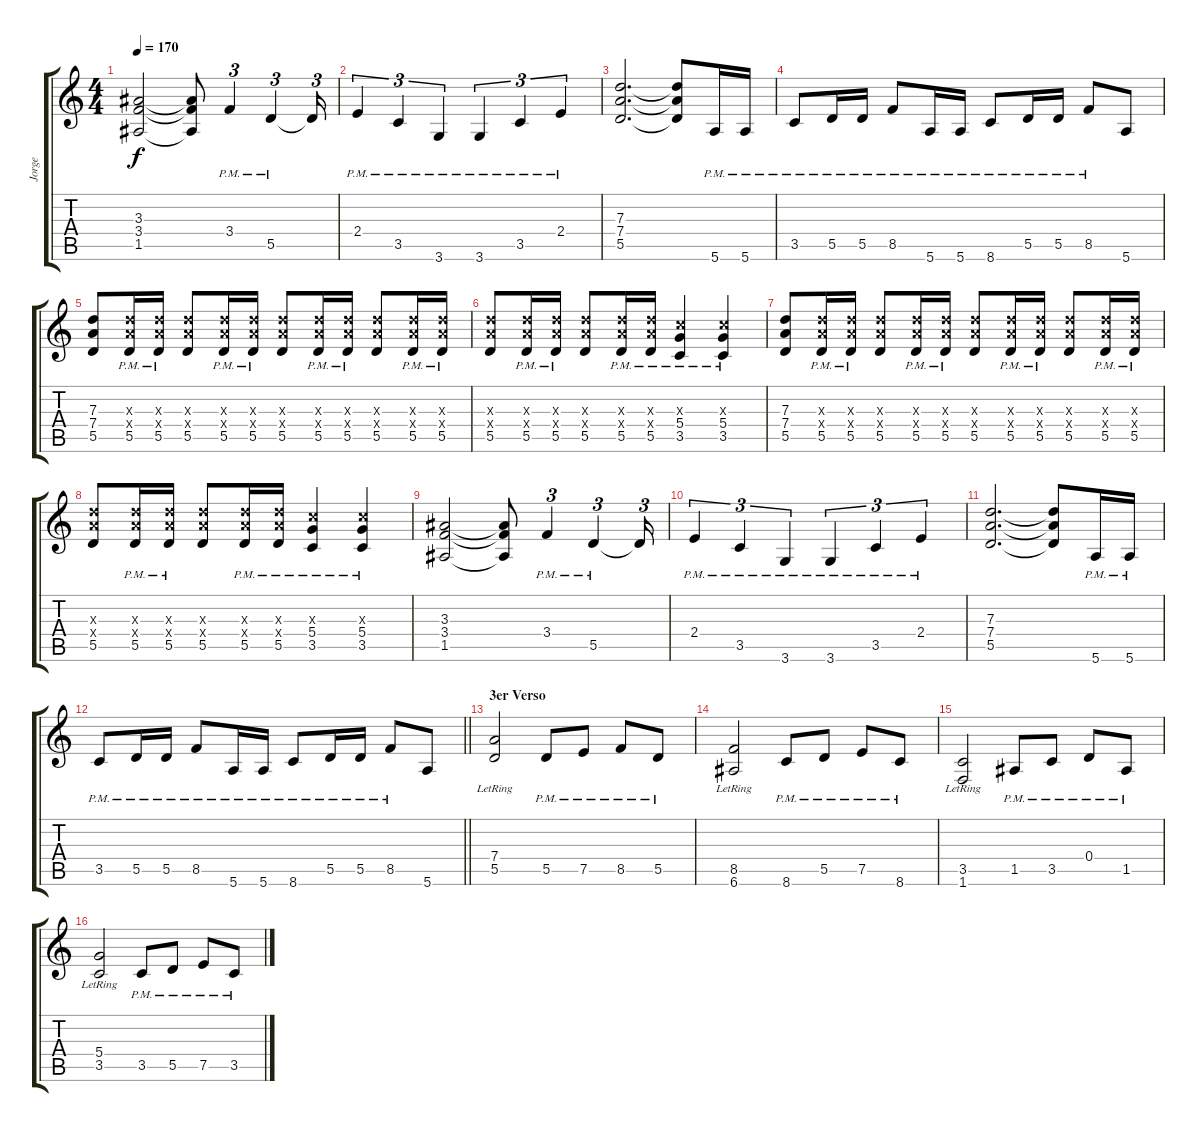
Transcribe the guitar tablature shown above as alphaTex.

\track ("Jorge" "Jorge") {instrument distortionguitar}
\staff {score tabs}
\tuning (E4 B3 G3 D3 A2 E2) {hide}
\ts (4 4)
\tempo 170
\clef g2
\ks c
(3.3 3.4 1.5).2{dy f} (3.3{t} 3.4{t} 1.5{t}).8 3.4{pm}.4{tu (3 2)} 5.5{pm}.4{tu (3 2)} 5.5{t}.16{tu (3 2)} |
2.4{pm}.4{tu (3 2)} 3.5{pm}.4{tu (3 2)} 3.6{pm}.4{tu (3 2)} 3.6{pm}.4{tu (3 2)} 3.5{pm}.4{tu (3 2)} 2.4{pm}.4{tu (3 2)} |
(7.3 7.4 5.5).2{d} (7.3{t} 7.4{t} 5.5{t}).8 5.6{pm}.16 5.6{pm}.16 |
3.5{pm}.8 5.5{pm}.16 5.5{pm}.16 8.5{pm}.8 5.6{pm}.16 5.6{pm}.16 8.6{pm}.8 5.5{pm}.16 5.5{pm}.16 8.5{pm}.8 5.6.8 |
(7.3 7.4 5.5).8 (7.3{x} 7.4{x} 5.5{pm}).16 (7.3{x} 7.4{x} 5.5{pm}).16 (7.3{x} 7.4{x} 5.5).8 (7.3{x} 7.4{x} 5.5{pm}).16 (7.3{x} 7.4{x} 5.5{pm}).16 (7.3{x} 7.4{x} 5.5).8 (7.3{x} 7.4{x} 5.5{pm}).16 (7.3{x} 7.4{x} 5.5{pm}).16 (7.3{x} 7.4{x} 5.5).8 (7.3{x} 7.4{x} 5.5{pm}).16 (7.3{x} 7.4{x} 5.5{pm}).16 |
(7.3{x} 7.4{x} 5.5).8 (7.3{x} 7.4{x} 5.5{pm}).16 (7.3{x} 7.4{x} 5.5{pm}).16 (7.3{x} 7.4{x} 5.5).8 (7.3{x} 7.4{x} 5.5{pm}).16 (7.3{x} 7.4{x} 5.5{pm}).16 (5.3{x} 5.4{pm} 3.5{pm}).4 (5.3{x} 5.4{pm} 3.5{pm}).4 |
(7.3 7.4 5.5).8 (7.3{x} 7.4{x} 5.5{pm}).16 (7.3{x} 7.4{x} 5.5{pm}).16 (7.3{x} 7.4{x} 5.5).8 (7.3{x} 7.4{x} 5.5{pm}).16 (7.3{x} 7.4{x} 5.5{pm}).16 (7.3{x} 7.4{x} 5.5).8 (7.3{x} 7.4{x} 5.5{pm}).16 (7.3{x} 7.4{x} 5.5{pm}).16 (7.3{x} 7.4{x} 5.5).8 (7.3{x} 7.4{x} 5.5{pm}).16 (7.3{x} 7.4{x} 5.5{pm}).16 |
(7.3{x} 7.4{x} 5.5).8 (7.3{x} 7.4{x} 5.5{pm}).16 (7.3{x} 7.4{x} 5.5{pm}).16 (7.3{x} 7.4{x} 5.5).8 (7.3{x} 7.4{x} 5.5{pm}).16 (7.3{x} 7.4{x} 5.5{pm}).16 (5.3{x} 5.4{pm} 3.5{pm}).4 (5.3{x} 5.4{pm} 3.5{pm}).4 |
(3.3 3.4 1.5).2 (3.3{t} 3.4{t} 1.5{t}).8 3.4{pm}.4{tu (3 2)} 5.5{pm}.4{tu (3 2)} 5.5{t}.16{tu (3 2)} |
2.4{pm}.4{tu (3 2)} 3.5{pm}.4{tu (3 2)} 3.6{pm}.4{tu (3 2)} 3.6{pm}.4{tu (3 2)} 3.5{pm}.4{tu (3 2)} 2.4{pm}.4{tu (3 2)} |
(7.3 7.4 5.5).2{d} (7.3{t} 7.4{t} 5.5{t}).8 5.6{pm}.16 5.6{pm}.16 |
\barLineRight lightlight
3.5{pm}.8 5.5{pm}.16 5.5{pm}.16 8.5{pm}.8 5.6{pm}.16 5.6{pm}.16 8.6{pm}.8 5.5{pm}.16 5.5{pm}.16 8.5{pm}.8 5.6.8 |
\section ("" "3er Verso")
(7.4{lr} 5.5{lr}).2 5.5{pm}.8 7.5{pm}.8 8.5{pm}.8 5.5{pm}.8 |
(8.5{lr} 6.6{lr}).2 8.6{pm}.8 5.5{pm}.8 7.5{pm}.8 8.6{pm}.8 |
(3.5{lr} 1.6{lr}).2 1.5{pm}.8 3.5{pm}.8 0.4{pm}.8 1.5{pm}.8 |
(5.4{lr} 3.5{lr}).2 3.5{pm}.8 5.5{pm}.8 7.5{pm}.8 3.5{pm}.8
